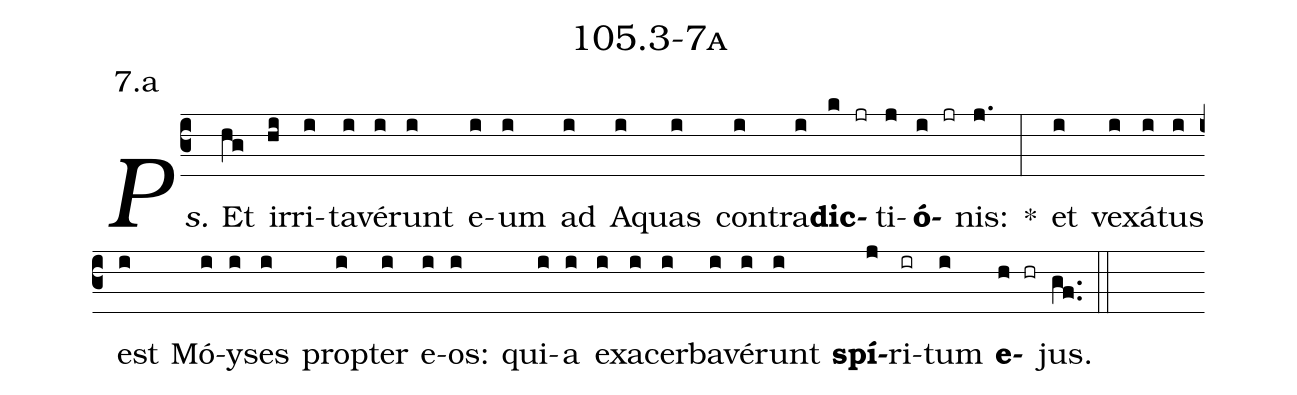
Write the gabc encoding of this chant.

name: 105.3-7a;
annotation: 7.a;
%%
(c3)<i>Ps.</i> Et(hg) ir(hi)ri(i)ta(i)vé(i)runt(i) e(i)um(i) ad(i) A(i)quas(i) con(i)tra(i)<b>dic</b>(k jr)ti(j)<b>ó</b>(i jr)nis:(j.) *(:) et(i) ve(i)xá(i)tus(i) est(i) Mó(i)y(i)ses(i) prop(i)ter(i) e(i)os:(i) qui(i)a(i) ex(i)a(i)cer(i)ba(i)vé(i)runt(i) <b>spí</b>(j)ri(ir)tum(i) <b>e</b>(h hr)jus.(gf..) (::)


%E(i) u(i) o(j) u(i) a(h) e.(gf..) (::)
